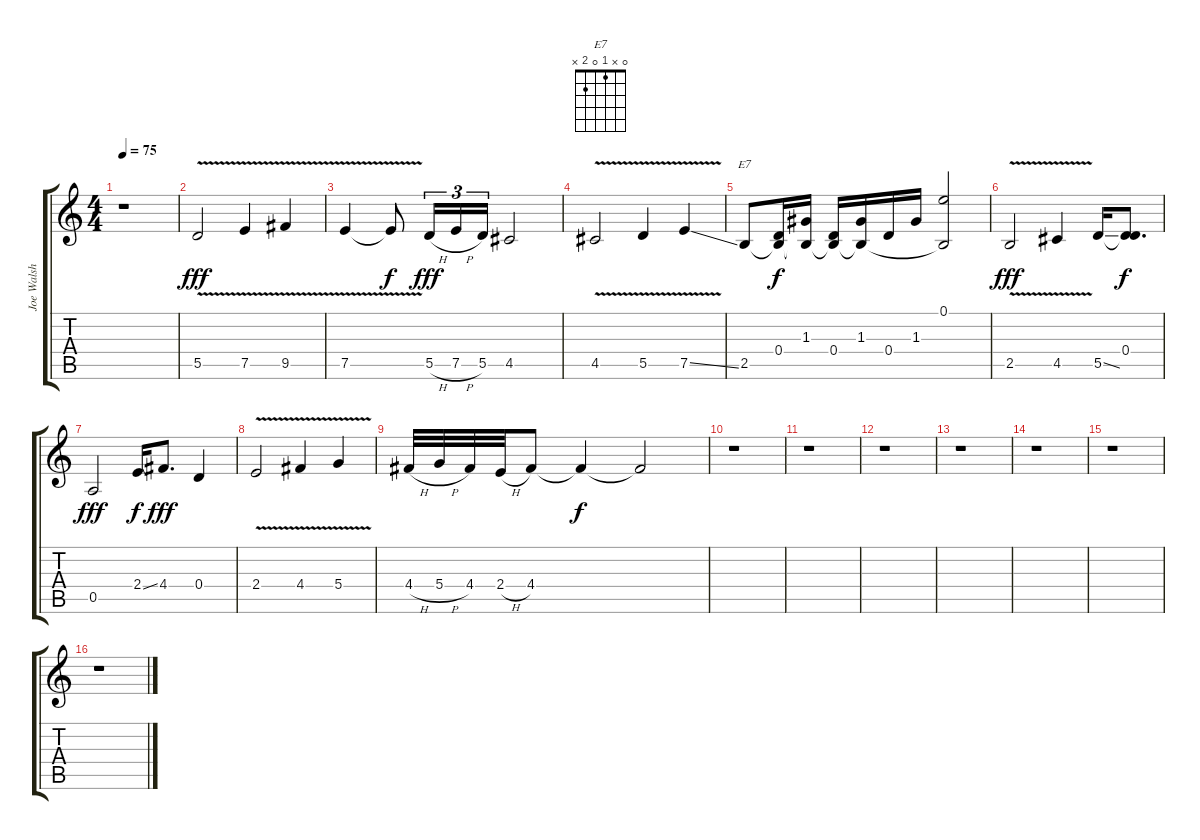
\track ("Joe Walsh" "Joe Walsh") {instrument acousticguitarnylon}
\staff {score tabs}
\tuning (E4 B3 G3 D3 A2 E2) {hide}
\chord ("E7" 0 x 1 0 2 x)
\ts (4 4)
\tempo 75
\clef g2
\ks c
r.1{dy f} |
5.5{v}.2{dy fff volume 16} 7.5{v}.4 9.5{v}.4 |
7.5{v}.4 7.5{t}.8{dy f} 5.5{h}.16{tu (3 2) dy fff} 7.5{h}.16{tu (3 2)} 5.5.16{tu (3 2)} 4.5.2 |
4.5{v}.2 5.5{v}.4 7.5{v ss}.4 |
2.5.8{ch "E7"} (0.4 2.5{t}).16{dy f} (1.3 2.5{t}).16 (0.4 2.5{t}).16 (1.3 2.5{t}).16 0.4.16 1.3.16 (0.1 2.5{t}).2 |
2.5{v}.2{dy fff} 4.5{v}.4 5.5{ss}.16 (0.4 5.5{t}).8{d dy f} |
0.5.2{dy fff} 2.4{ss}.16{dy f} 4.4.8{d dy fff} 0.4.4 |
2.4{v}.2 4.4{v}.4 5.4{v}.4 |
4.4{h}.32 5.4{h}.32 4.4.32 2.4{h}.32 4.4.8 4.4{t}.4{dy f} 4.4{t}.2 |
r.1 |
r.1 |
r.1 |
r.1 |
r.1 |
r.1 |
r.1
